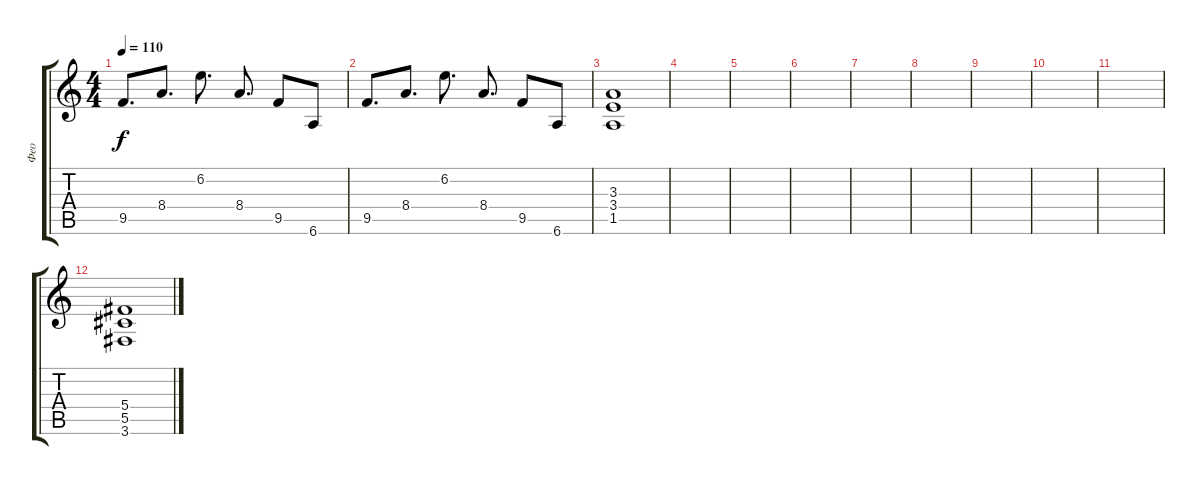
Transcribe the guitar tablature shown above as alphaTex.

\track ("Фео" "Фео") {instrument electricguitarjazz}
\staff {score tabs}
\tuning (Eb4 Bb3 Gb3 Db3 Ab2 Eb2) {hide}
\ts (4 4)
\tempo 110
\clef g2
\ks c
9.5.8{d dy f} 8.4.8{d} 6.2.8{d} 8.4.8{d} 9.5.8 6.6.8 |
9.5.8{d} 8.4.8{d} 6.2.8{d} 8.4.8{d} 9.5.8 6.6.8 |
(3.3 3.4 1.5).1{volume 7 instrument distortionguitar} |
|
|
|
|
|
|
|
|
(5.4 5.5 3.6).1{volume 8 instrument distortionguitar}
